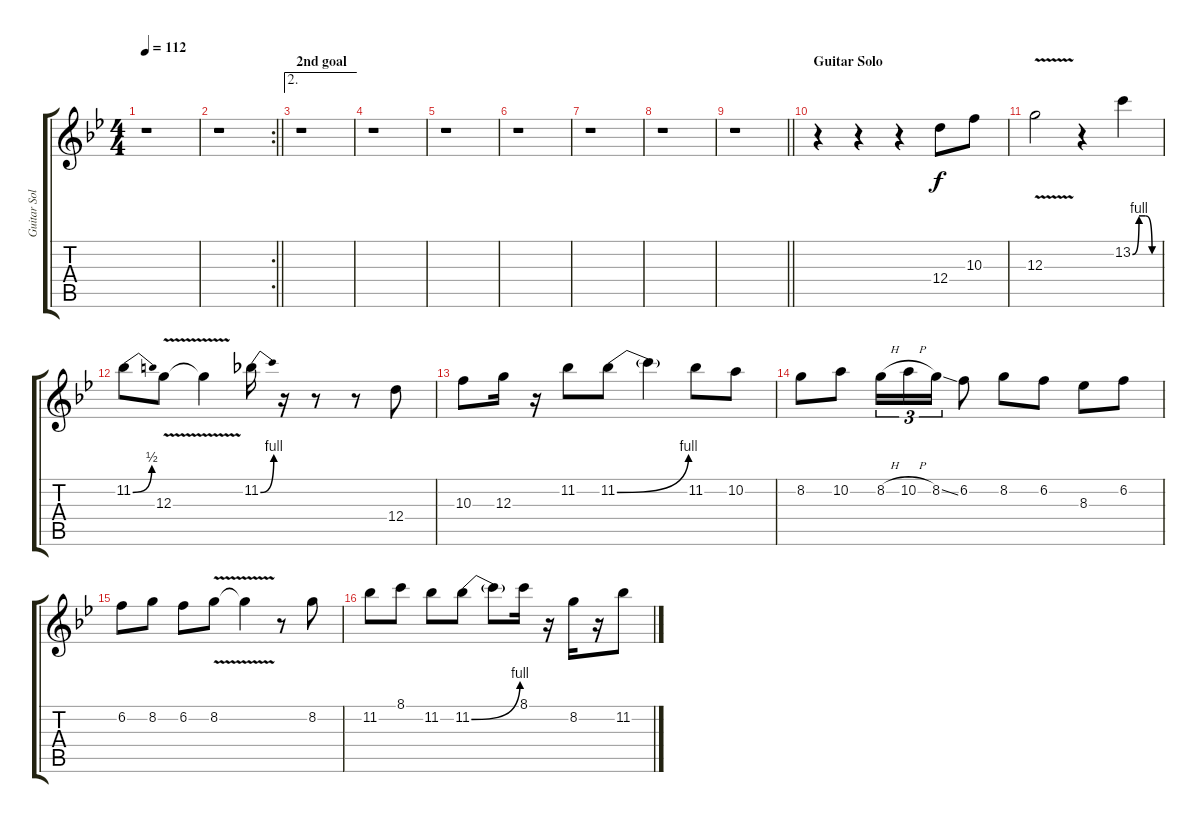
\track ("Guitar Solo (Overdub)" "Guitar Sol") {mute instrument overdrivenguitar}
\staff {score tabs}
\tuning (E4 B3 G3 D3 A2 E2) {hide}
\ts (4 4)
\tempo 112
\clef g2
\ks bb
r.1{dy f} |
\rc 2
\barLineRight lightlight
r.1 |
\ae 2
\section ("" "2nd goal")
r.1 |
r.1 |
r.1 |
r.1 |
r.1 |
r.1 |
\barLineRight lightlight
r.1 |
\section ("" "Guitar Solo")
r.4 r.4 r.4 12.4.8 10.3.8 |
12.3{v}.2 r.4 13.2{be (custom 0 0 15 4 30 4 45 0 60 0)}.4 |
11.2{be (bend 0 0 60 2)}.8 12.3{v}.8 12.3{t}.4 11.2{be (bend 0 0 60 4)}.16 r.16 r.8 r.8 12.4.8 |
10.3.8 12.3.16 r.16 11.2.8 11.2{be (bend 0 0 60 4)}.8 11.2{t}.4 11.2.8 10.2.8 |
8.2.8 10.2.8 8.2{h}.16{tu (3 2)} 10.2{h}.16{tu (3 2)} 8.2{ss}.16{tu (3 2)} 6.2.8 8.2.8 6.2.8 8.3.8 6.2.8 |
6.2.8 8.2.8 6.2.8 8.2{v}.8 8.2{t}.4 r.8 8.2.8 |
11.2.8 8.1.8 11.2.8 11.2{be (bend 0 0 60 4)}.8 11.2{t}.8 8.1.16 r.16 8.2.16 r.16 11.2.8
